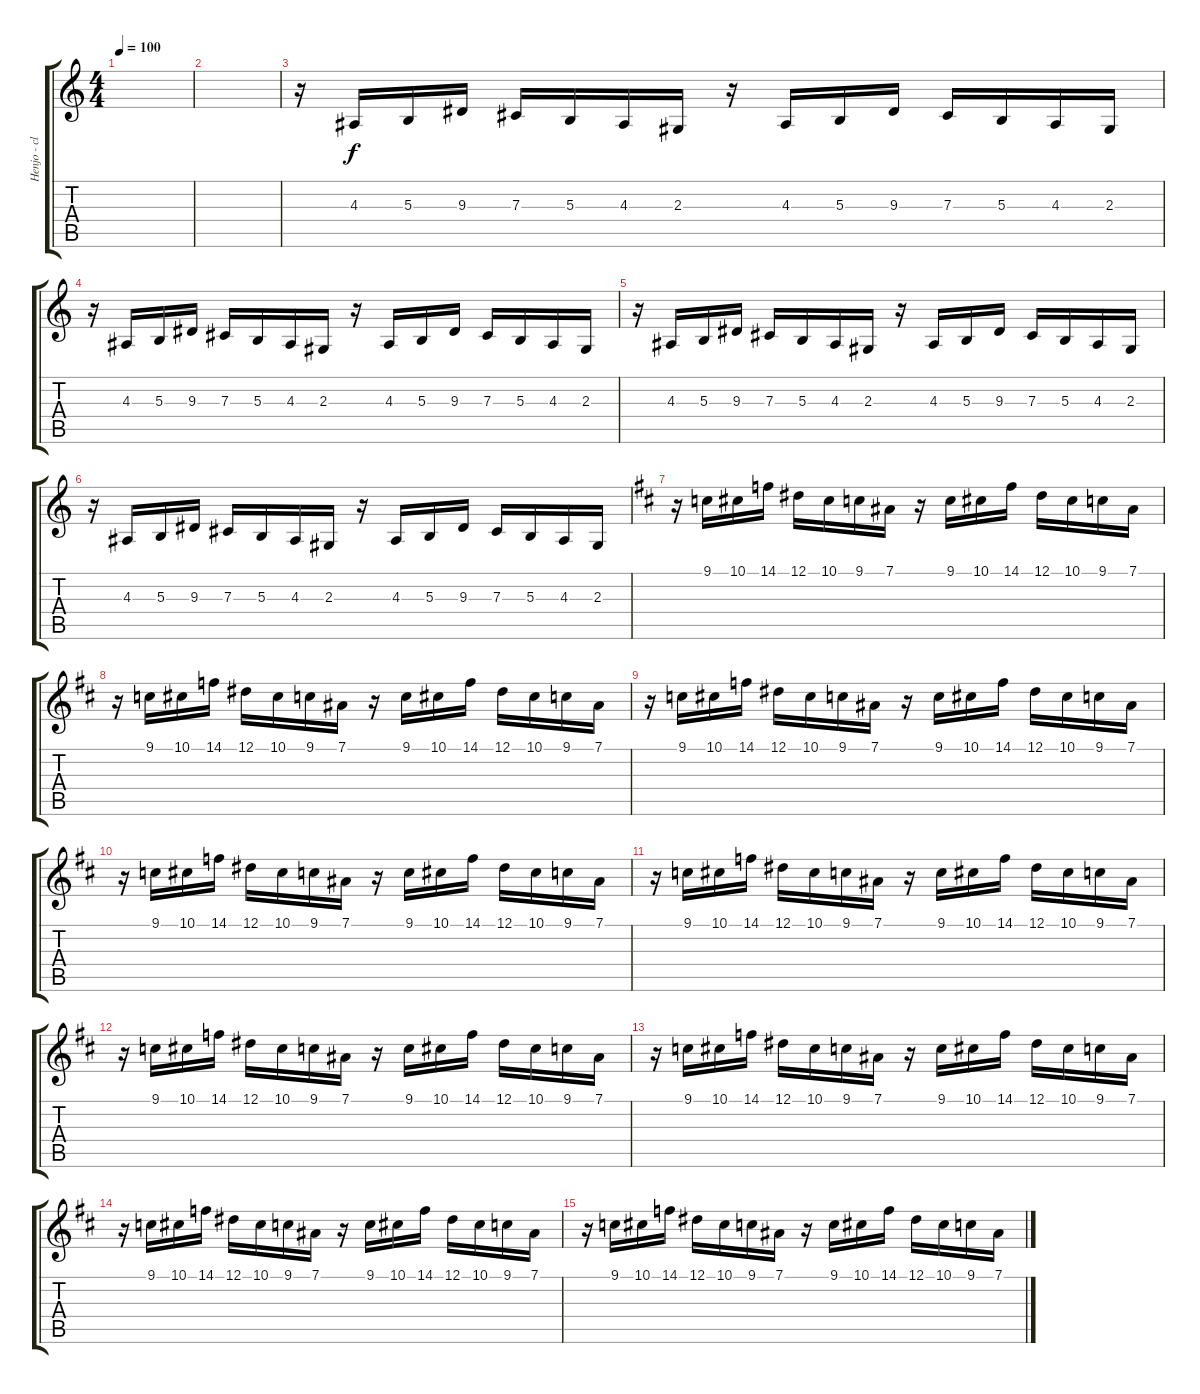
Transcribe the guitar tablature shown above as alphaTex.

\track ("Henjo - claviers" "Henjo - cl") {instrument stringensemble1}
\staff {score tabs}
\tuning (Eb4 Bb3 Gb3 Db3 Ab2 Eb2) {hide}
\ts (4 4)
\tempo 100
\clef g2
\ks c
|
|
r.16 4.3.16 5.3.16 9.3.16 7.3.16 5.3.16 4.3.16 2.3.16 r.16 4.3.16 5.3.16 9.3.16 7.3.16 5.3.16 4.3.16 2.3.16 |
r.16 4.3.16 5.3.16 9.3.16 7.3.16 5.3.16 4.3.16 2.3.16 r.16 4.3.16 5.3.16 9.3.16 7.3.16 5.3.16 4.3.16 2.3.16 |
r.16 4.3.16 5.3.16 9.3.16 7.3.16 5.3.16 4.3.16 2.3.16 r.16 4.3.16 5.3.16 9.3.16 7.3.16 5.3.16 4.3.16 2.3.16 |
r.16 4.3.16 5.3.16 9.3.16 7.3.16 5.3.16 4.3.16 2.3.16 r.16 4.3.16 5.3.16 9.3.16 7.3.16 5.3.16 4.3.16 2.3.16 |
\ks d
r.16 9.1.16 10.1.16 14.1.16 12.1.16 10.1.16 9.1.16 7.1.16 r.16 9.1.16 10.1.16 14.1.16 12.1.16 10.1.16 9.1.16 7.1.16 |
r.16 9.1.16 10.1.16 14.1.16 12.1.16 10.1.16 9.1.16 7.1.16 r.16 9.1.16 10.1.16 14.1.16 12.1.16 10.1.16 9.1.16 7.1.16 |
r.16 9.1.16 10.1.16 14.1.16 12.1.16 10.1.16 9.1.16 7.1.16 r.16 9.1.16 10.1.16 14.1.16 12.1.16 10.1.16 9.1.16 7.1.16 |
r.16 9.1.16 10.1.16 14.1.16 12.1.16 10.1.16 9.1.16 7.1.16 r.16 9.1.16 10.1.16 14.1.16 12.1.16 10.1.16 9.1.16 7.1.16 |
r.16 9.1.16 10.1.16 14.1.16 12.1.16 10.1.16 9.1.16 7.1.16 r.16 9.1.16 10.1.16 14.1.16 12.1.16 10.1.16 9.1.16 7.1.16 |
r.16 9.1.16 10.1.16 14.1.16 12.1.16 10.1.16 9.1.16 7.1.16 r.16 9.1.16 10.1.16 14.1.16 12.1.16 10.1.16 9.1.16 7.1.16 |
r.16 9.1.16 10.1.16 14.1.16 12.1.16 10.1.16 9.1.16 7.1.16 r.16 9.1.16 10.1.16 14.1.16 12.1.16 10.1.16 9.1.16 7.1.16 |
r.16 9.1.16 10.1.16 14.1.16 12.1.16 10.1.16 9.1.16 7.1.16 r.16 9.1.16 10.1.16 14.1.16 12.1.16 10.1.16 9.1.16 7.1.16 |
r.16 9.1.16 10.1.16 14.1.16 12.1.16 10.1.16 9.1.16 7.1.16 r.16 9.1.16 10.1.16 14.1.16 12.1.16 10.1.16 9.1.16 7.1.16
